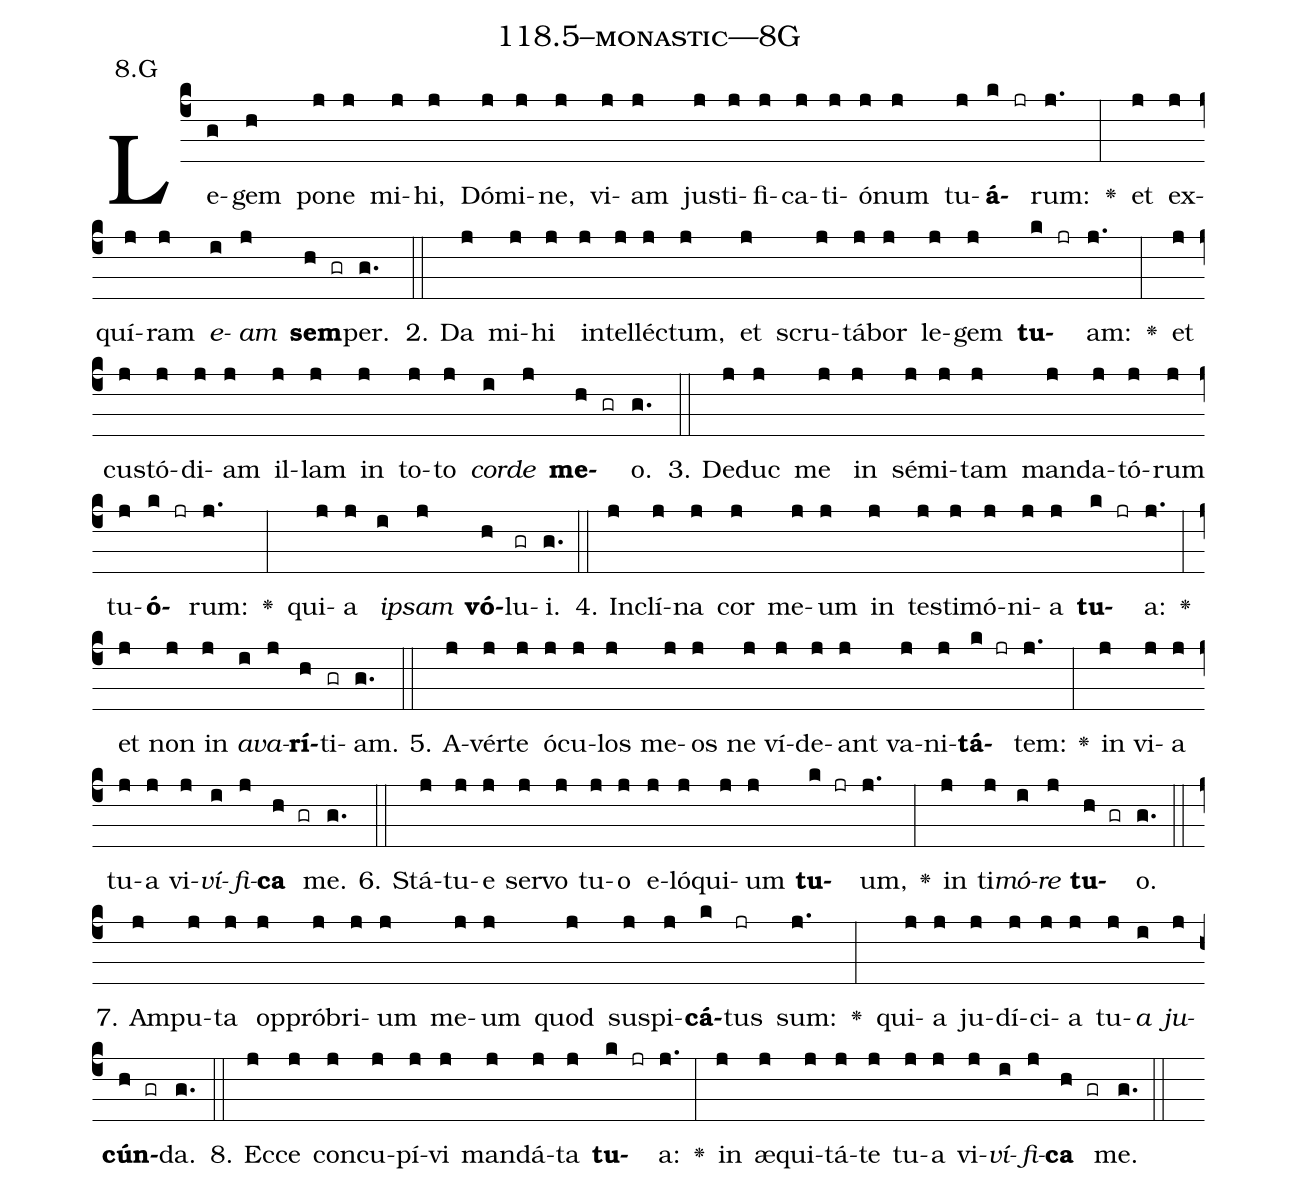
name: 118.5--monastic---8G;
annotation: 8.G;
%%
(c4)Le(g)gem(h) po(j)ne(j) mi(j)hi,(j) Dó(j)mi(j)ne,(j) vi(j)am(j) jus(j)ti(j)fi(j)ca(j)ti(j)ó(j)num(j) tu(j)<b>á</b>(k jr)rum:(j.) <v>\greheightstar</v>(:) et(j) ex(j)quí(j)ram(j) <i>e</i>(i)<i>am</i>(j) <b>sem</b>(h gr)per.(g.) (::)
2. Da(j) mi(j)hi(j) in(j)tel(j)léc(j)tum,(j) et(j) scru(j)tá(j)bor(j) le(j)gem(j) <b>tu</b>(k jr)am:(j.) <v>\greheightstar</v>(:) et(j) cus(j)tó(j)di(j)am(j) il(j)lam(j) in(j) to(j)to(j) <i>cor</i>(i)<i>de</i>(j) <b>me</b>(h gr)o.(g.) (::)
3. De(j)duc(j) me(j) in(j) sé(j)mi(j)tam(j) man(j)da(j)tó(j)rum(j) tu(j)<b>ó</b>(k jr)rum:(j.) <v>\greheightstar</v>(:) qui(j)a(j) <i>ip</i>(i)<i>sam</i>(j) <b>vó</b>(h)lu(gr)i.(g.) (::)
4. In(j)clí(j)na(j) cor(j) me(j)um(j) in(j) tes(j)ti(j)mó(j)ni(j)a(j) <b>tu</b>(k jr)a:(j.) <v>\greheightstar</v>(:) et(j) non(j) in(j) <i>a</i>(i)<i>va</i>(j)<b>rí</b>(h)ti(gr)am.(g.) (::)
5. A(j)vér(j)te(j) ó(j)cu(j)los(j) me(j)os(j) ne(j) ví(j)de(j)ant(j) va(j)ni(j)<b>tá</b>(k jr)tem:(j.) <v>\greheightstar</v>(:) in(j) vi(j)a(j) tu(j)a(j) vi(j)<i>ví</i>(i)<i>fi</i>(j)<b>ca</b>(h gr) me.(g.) (::)
6. Stá(j)tu(j)e(j) ser(j)vo(j) tu(j)o(j) e(j)ló(j)qui(j)um(j) <b>tu</b>(k jr)um,(j.) <v>\greheightstar</v>(:) in(j) ti(j)<i>mó</i>(i)<i>re</i>(j) <b>tu</b>(h gr)o.(g.) (::)
7. Am(j)pu(j)ta(j) op(j)pró(j)bri(j)um(j) me(j)um(j) quod(j) su(j)spi(j)<b>cá</b>(k)tus(jr) sum:(j.) <v>\greheightstar</v>(:) qui(j)a(j) ju(j)dí(j)ci(j)a(j) tu(j)<i>a</i>(i) <i>ju</i>(j)<b>cún</b>(h gr)da.(g.) (::)
8. Ec(j)ce(j) con(j)cu(j)pí(j)vi(j) man(j)dá(j)ta(j) <b>tu</b>(k jr)a:(j.) <v>\greheightstar</v>(:) in(j) æ(j)qui(j)tá(j)te(j) tu(j)a(j) vi(j)<i>ví</i>(i)<i>fi</i>(j)<b>ca</b>(h gr) me.(g.) (::)
